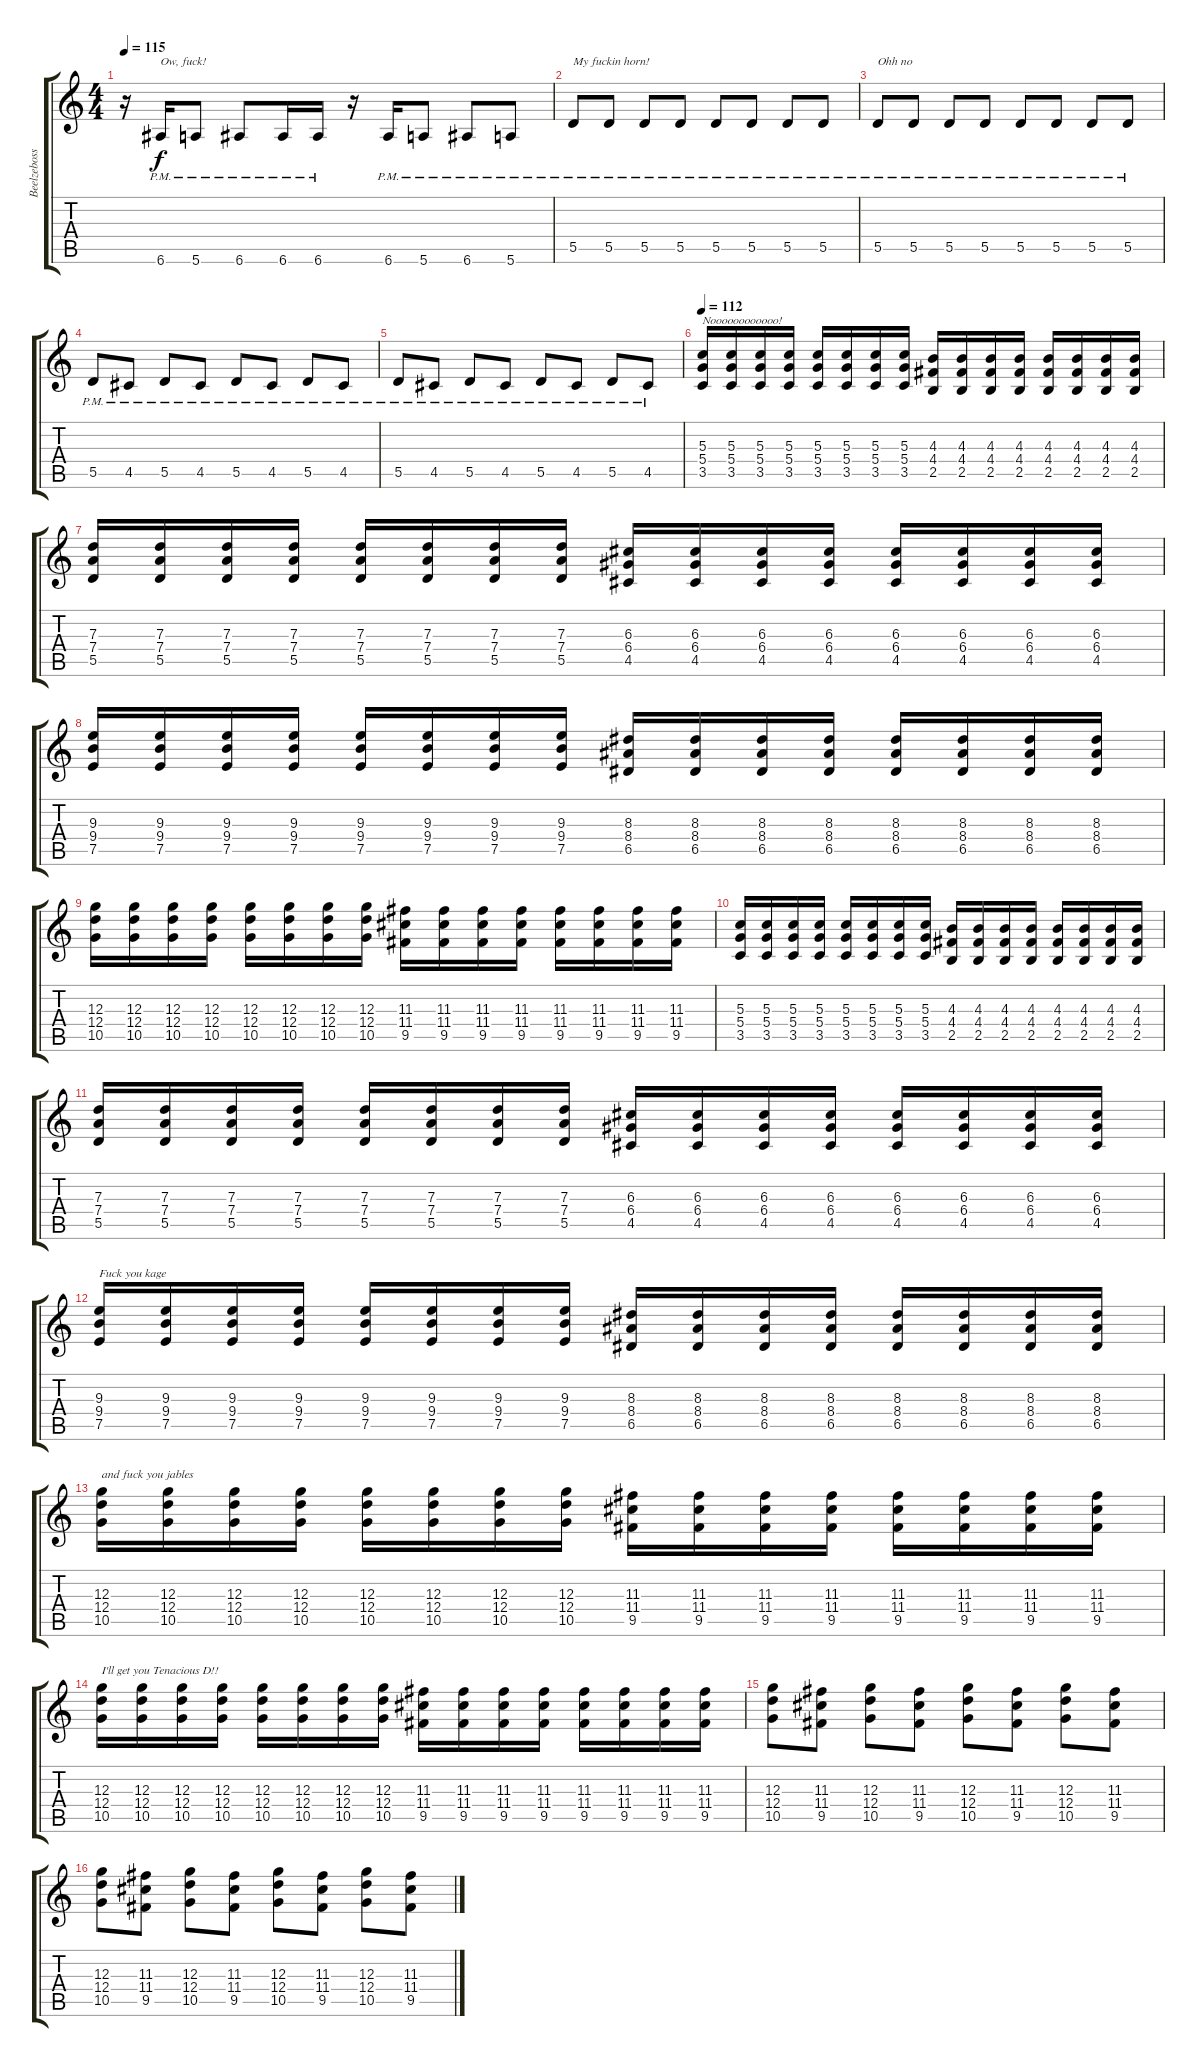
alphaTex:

\track ("Beelzeboss" "Beelzeboss") {instrument overdrivenguitar}
\staff {score tabs}
\tuning (E4 B3 G3 D3 A2 E2) {hide}
\ts (4 4)
\tempo 115
\clef g2
\ks c
r.16{dy f} 6.6{pm}.16{txt "Ow, fuck!"} 5.6{pm}.8 6.6{pm}.8 6.6{pm}.16 6.6{pm}.16 r.16 6.6{pm}.16 5.6{pm}.8 6.6{pm}.8 5.6{pm}.8 |
5.5{pm}.8{txt "My fuckin horn!"} 5.5{pm}.8 5.5{pm}.8 5.5{pm}.8 5.5{pm}.8 5.5{pm}.8 5.5{pm}.8 5.5{pm}.8 |
5.5{pm}.8{txt "Ohh no"} 5.5{pm}.8 5.5{pm}.8 5.5{pm}.8 5.5{pm}.8 5.5{pm}.8 5.5{pm}.8 5.5{pm}.8 |
5.5{pm}.8 4.5{pm}.8 5.5{pm}.8 4.5{pm}.8 5.5{pm}.8 4.5{pm}.8 5.5{pm}.8 4.5{pm}.8 |
5.5{pm}.8 4.5{pm}.8 5.5{pm}.8 4.5{pm}.8 5.5{pm}.8 4.5{pm}.8 5.5{pm}.8 4.5{pm}.8 |
\tempo 112
(5.3 5.4 3.5).16{txt "Noooooooooooo!"} (5.3 5.4 3.5).16 (5.3 5.4 3.5).16 (5.3 5.4 3.5).16 (5.3 5.4 3.5).16 (5.3 5.4 3.5).16 (5.3 5.4 3.5).16 (5.3 5.4 3.5).16 (4.3 4.4 2.5).16 (4.3 4.4 2.5).16 (4.3 4.4 2.5).16 (4.3 4.4 2.5).16 (4.3 4.4 2.5).16 (4.3 4.4 2.5).16 (4.3 4.4 2.5).16 (4.3 4.4 2.5).16 |
(7.3 7.4 5.5).16 (7.3 7.4 5.5).16 (7.3 7.4 5.5).16 (7.3 7.4 5.5).16 (7.3 7.4 5.5).16 (7.3 7.4 5.5).16 (7.3 7.4 5.5).16 (7.3 7.4 5.5).16 (6.3 6.4 4.5).16 (6.3 6.4 4.5).16 (6.3 6.4 4.5).16 (6.3 6.4 4.5).16 (6.3 6.4 4.5).16 (6.3 6.4 4.5).16 (6.3 6.4 4.5).16 (6.3 6.4 4.5).16 |
(9.3 9.4 7.5).16 (9.3 9.4 7.5).16 (9.3 9.4 7.5).16 (9.3 9.4 7.5).16 (9.3 9.4 7.5).16 (9.3 9.4 7.5).16 (9.3 9.4 7.5).16 (9.3 9.4 7.5).16 (8.3 8.4 6.5).16 (8.3 8.4 6.5).16 (8.3 8.4 6.5).16 (8.3 8.4 6.5).16 (8.3 8.4 6.5).16 (8.3 8.4 6.5).16 (8.3 8.4 6.5).16 (8.3 8.4 6.5).16 |
(12.3 12.4 10.5).16 (12.3 12.4 10.5).16 (12.3 12.4 10.5).16 (12.3 12.4 10.5).16 (12.3 12.4 10.5).16 (12.3 12.4 10.5).16 (12.3 12.4 10.5).16 (12.3 12.4 10.5).16 (11.3 11.4 9.5).16 (11.3 11.4 9.5).16 (11.3 11.4 9.5).16 (11.3 11.4 9.5).16 (11.3 11.4 9.5).16 (11.3 11.4 9.5).16 (11.3 11.4 9.5).16 (11.3 11.4 9.5).16 |
(5.3 5.4 3.5).16 (5.3 5.4 3.5).16 (5.3 5.4 3.5).16 (5.3 5.4 3.5).16 (5.3 5.4 3.5).16 (5.3 5.4 3.5).16 (5.3 5.4 3.5).16 (5.3 5.4 3.5).16 (4.3 4.4 2.5).16 (4.3 4.4 2.5).16 (4.3 4.4 2.5).16 (4.3 4.4 2.5).16 (4.3 4.4 2.5).16 (4.3 4.4 2.5).16 (4.3 4.4 2.5).16 (4.3 4.4 2.5).16 |
(7.3 7.4 5.5).16 (7.3 7.4 5.5).16 (7.3 7.4 5.5).16 (7.3 7.4 5.5).16 (7.3 7.4 5.5).16 (7.3 7.4 5.5).16 (7.3 7.4 5.5).16 (7.3 7.4 5.5).16 (6.3 6.4 4.5).16 (6.3 6.4 4.5).16 (6.3 6.4 4.5).16 (6.3 6.4 4.5).16 (6.3 6.4 4.5).16 (6.3 6.4 4.5).16 (6.3 6.4 4.5).16 (6.3 6.4 4.5).16 |
(9.3 9.4 7.5).16{txt "Fuck you kage "} (9.3 9.4 7.5).16 (9.3 9.4 7.5).16 (9.3 9.4 7.5).16 (9.3 9.4 7.5).16 (9.3 9.4 7.5).16 (9.3 9.4 7.5).16 (9.3 9.4 7.5).16 (8.3 8.4 6.5).16 (8.3 8.4 6.5).16 (8.3 8.4 6.5).16 (8.3 8.4 6.5).16 (8.3 8.4 6.5).16 (8.3 8.4 6.5).16 (8.3 8.4 6.5).16 (8.3 8.4 6.5).16 |
(12.3 12.4 10.5).16{txt "and fuck you jables"} (12.3 12.4 10.5).16 (12.3 12.4 10.5).16 (12.3 12.4 10.5).16 (12.3 12.4 10.5).16 (12.3 12.4 10.5).16 (12.3 12.4 10.5).16 (12.3 12.4 10.5).16 (11.3 11.4 9.5).16 (11.3 11.4 9.5).16 (11.3 11.4 9.5).16 (11.3 11.4 9.5).16 (11.3 11.4 9.5).16 (11.3 11.4 9.5).16 (11.3 11.4 9.5).16 (11.3 11.4 9.5).16 |
(12.3 12.4 10.5).16{txt "I'll get you Tenacious D!!"} (12.3 12.4 10.5).16 (12.3 12.4 10.5).16 (12.3 12.4 10.5).16 (12.3 12.4 10.5).16 (12.3 12.4 10.5).16 (12.3 12.4 10.5).16 (12.3 12.4 10.5).16 (11.3 11.4 9.5).16 (11.3 11.4 9.5).16 (11.3 11.4 9.5).16 (11.3 11.4 9.5).16 (11.3 11.4 9.5).16 (11.3 11.4 9.5).16 (11.3 11.4 9.5).16 (11.3 11.4 9.5).16 |
(12.3 12.4 10.5).8 (11.3 11.4 9.5).8 (12.3 12.4 10.5).8 (11.3 11.4 9.5).8 (12.3 12.4 10.5).8 (11.3 11.4 9.5).8 (12.3 12.4 10.5).8 (11.3 11.4 9.5).8 |
(12.3 12.4 10.5).8 (11.3 11.4 9.5).8 (12.3 12.4 10.5).8 (11.3 11.4 9.5).8 (12.3 12.4 10.5).8 (11.3 11.4 9.5).8 (12.3 12.4 10.5).8 (11.3 11.4 9.5).8
